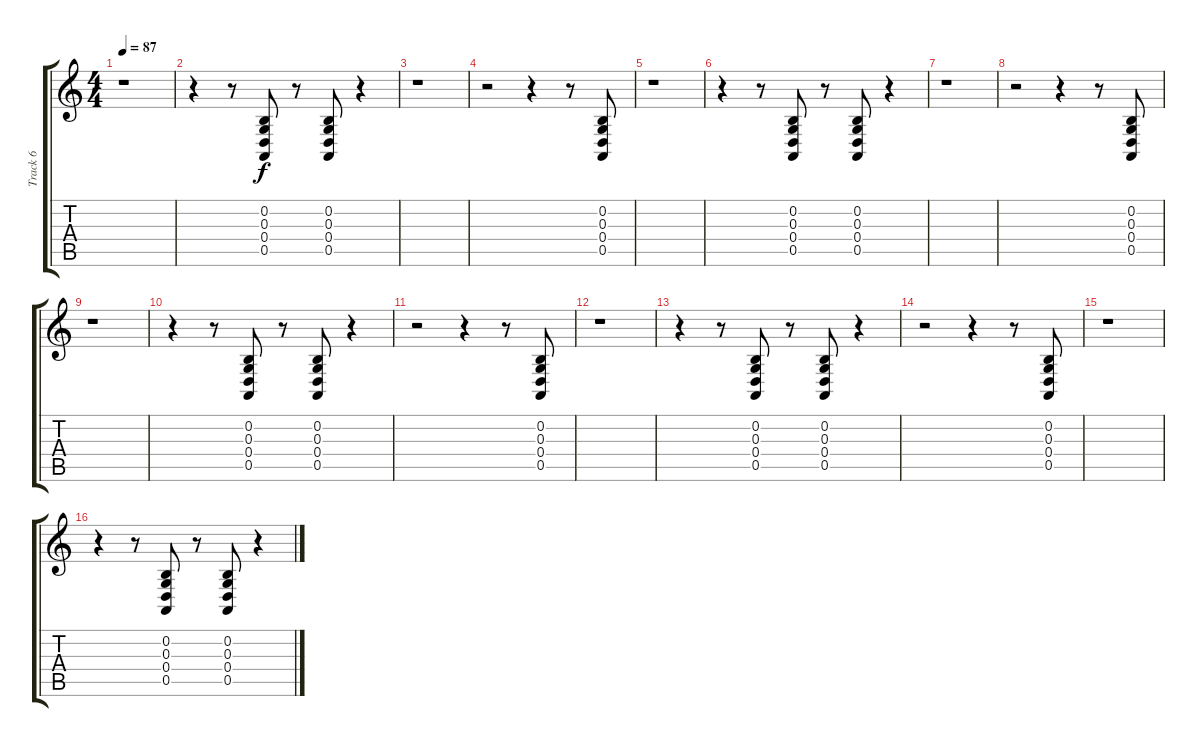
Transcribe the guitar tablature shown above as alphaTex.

\track ("Track 6" "Track 6") {instrument reversecymbal}
\staff {score tabs}
\tuning (E4 B3 G3 D3 A2 E2) {hide}
\ts (4 4)
\tempo 87
\clef g2
\ks c
r.1{dy f} |
r.4 r.8 (0.2 0.3 0.4 0.5).8 r.8 (0.2 0.3 0.4 0.5).8 r.4 |
r.1 |
r.2 r.4 r.8 (0.2 0.3 0.4 0.5).8 |
r.1 |
r.4 r.8 (0.2 0.3 0.4 0.5).8 r.8 (0.2 0.3 0.4 0.5).8 r.4 |
r.1 |
r.2 r.4 r.8 (0.2 0.3 0.4 0.5).8 |
r.1 |
r.4 r.8 (0.2 0.3 0.4 0.5).8 r.8 (0.2 0.3 0.4 0.5).8 r.4 |
r.2 r.4 r.8 (0.2 0.3 0.4 0.5).8 |
r.1 |
r.4 r.8 (0.2 0.3 0.4 0.5).8 r.8 (0.2 0.3 0.4 0.5).8 r.4 |
r.2 r.4 r.8 (0.2 0.3 0.4 0.5).8 |
r.1 |
r.4 r.8 (0.2 0.3 0.4 0.5).8 r.8 (0.2 0.3 0.4 0.5).8 r.4
